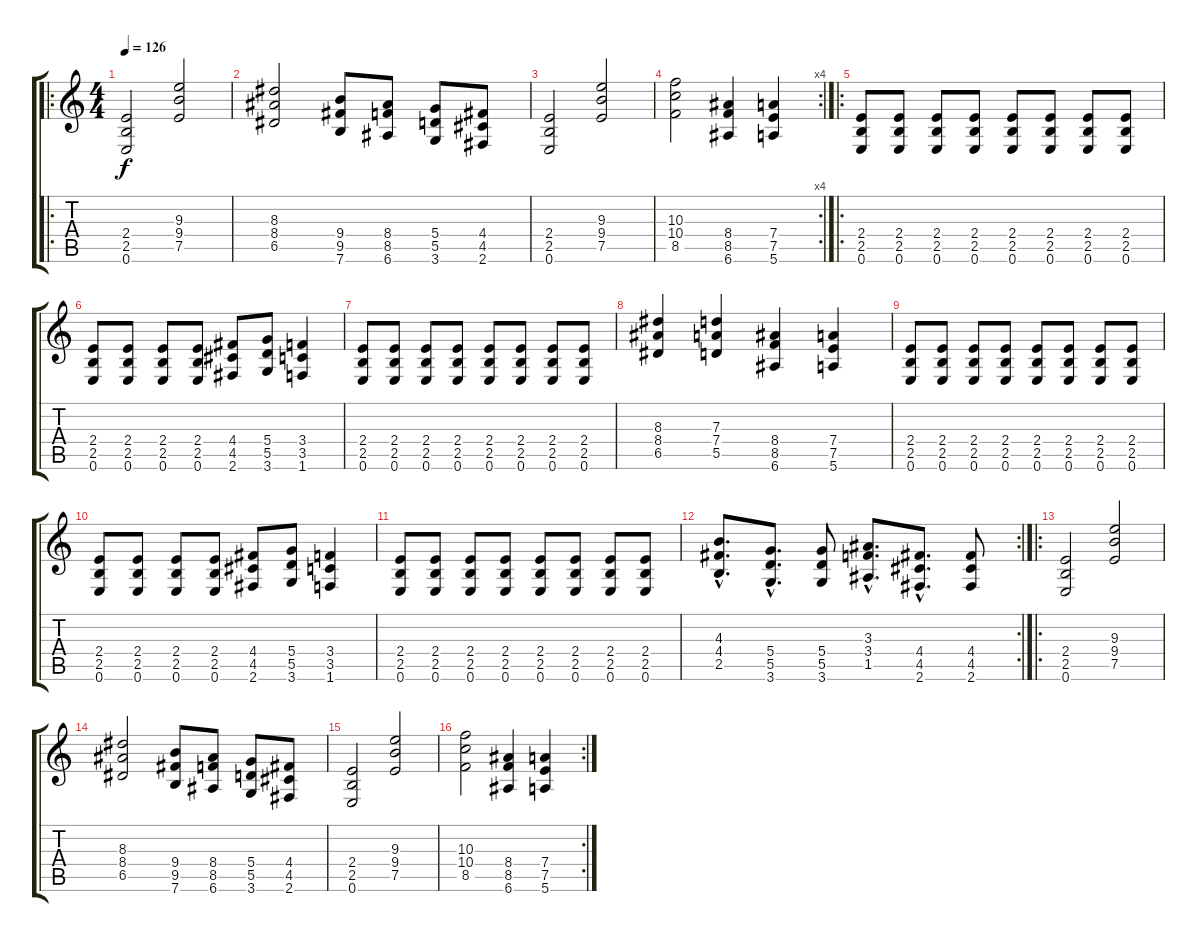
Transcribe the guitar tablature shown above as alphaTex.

\track "" {instrument overdrivenguitar}
\staff {score tabs}
\tuning (E4 B3 G3 D3 A2 E2) {hide}
\ro
\ts (4 4)
\tempo 126
\clef g2
\ks c
(2.4 2.5 0.6).2{dy f instrument overdrivenguitar} (9.3 9.4 7.5).2 |
(8.3 8.4 6.5).2 (9.4 9.5 7.6).8 (8.4 8.5 6.6).8 (5.4 5.5 3.6).8 (4.4 4.5 2.6).8 |
(2.4 2.5 0.6).2 (9.3 9.4 7.5).2 |
\rc 4
(10.3 10.4 8.5).2 (8.4 8.5 6.6).4 (7.4 7.5 5.6).4 |
\ro
(2.4 2.5 0.6).8 (2.4 2.5 0.6).8 (2.4 2.5 0.6).8 (2.4 2.5 0.6).8 (2.4 2.5 0.6).8 (2.4 2.5 0.6).8 (2.4 2.5 0.6).8 (2.4 2.5 0.6).8 |
(2.4 2.5 0.6).8 (2.4 2.5 0.6).8 (2.4 2.5 0.6).8 (2.4 2.5 0.6).8 (4.4 4.5 2.6).8 (5.4 5.5 3.6).8 (3.4 3.5 1.6).4 |
(2.4 2.5 0.6).8 (2.4 2.5 0.6).8 (2.4 2.5 0.6).8 (2.4 2.5 0.6).8 (2.4 2.5 0.6).8 (2.4 2.5 0.6).8 (2.4 2.5 0.6).8 (2.4 2.5 0.6).8 |
(8.3 8.4 6.5).4 (7.3 7.4 5.5).4 (8.4 8.5 6.6).4 (7.4 7.5 5.6).4 |
(2.4 2.5 0.6).8 (2.4 2.5 0.6).8 (2.4 2.5 0.6).8 (2.4 2.5 0.6).8 (2.4 2.5 0.6).8 (2.4 2.5 0.6).8 (2.4 2.5 0.6).8 (2.4 2.5 0.6).8 |
(2.4 2.5 0.6).8 (2.4 2.5 0.6).8 (2.4 2.5 0.6).8 (2.4 2.5 0.6).8 (4.4 4.5 2.6).8 (5.4 5.5 3.6).8 (3.4 3.5 1.6).4 |
(2.4 2.5 0.6).8 (2.4 2.5 0.6).8 (2.4 2.5 0.6).8 (2.4 2.5 0.6).8 (2.4 2.5 0.6).8 (2.4 2.5 0.6).8 (2.4 2.5 0.6).8 (2.4 2.5 0.6).8 |
\rc 2
(4.3{hac} 4.4{hac} 2.5{hac}).8{d} (5.4{hac} 5.5{hac} 3.6{hac}).8{d} (5.4 5.5 3.6).8 (3.3{hac} 3.4{hac} 1.5{hac}).8{d} (4.4{hac} 4.5{hac} 2.6{hac}).8{d} (4.4 4.5 2.6).8 |
\ro
(2.4 2.5 0.6).2 (9.3 9.4 7.5).2 |
(8.3 8.4 6.5).2 (9.4 9.5 7.6).8 (8.4 8.5 6.6).8 (5.4 5.5 3.6).8 (4.4 4.5 2.6).8 |
(2.4 2.5 0.6).2 (9.3 9.4 7.5).2 |
\rc 2
(10.3 10.4 8.5).2 (8.4 8.5 6.6).4 (7.4 7.5 5.6).4
